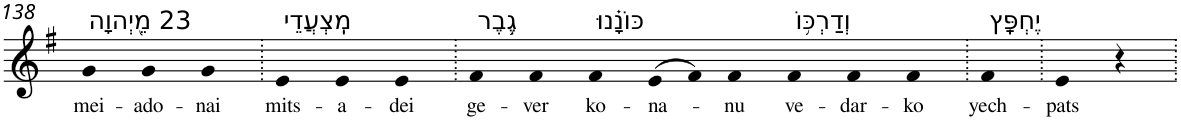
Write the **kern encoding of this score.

**kern	**text
*part1	*part1
*staff1	*staff1
*I"Piano	*
*I'Pno	*
!!LO:PB:g=z
*clefG2	*
*k[f#]	*
*G:	*
=138	=138
!LO:TX:a:t=23 מֵ֭יְהוָה	!
!	!LO:LY:b
4g	mei-
!	!LO:LY:b
4g	-ado-
!	!LO:LY:b
4g	-nai
=139.	=139.
!LO:TX:a:t=מִֽצְעֲדֵי	!
!	!LO:LY:b
4e	mits-
!	!LO:LY:b
4e	-a-
!	!LO:LY:b
4e	-dei
=140.	=140.
!LO:TX:a:t=גֶ֥בֶר	!
!	!LO:LY:b
4f#	ge-
!	!LO:LY:b
4f#	-ver
!LO:TX:a:t=כּוֹנָ֗נוּ	!
!	!LO:LY:b
4f#	ko-
!	!LO:LY:b
(>8e	-na-
8f#)	.
!	!LO:LY:b
4f#	-nu
!LO:TX:a:t=וְדַרְכּ֥וֹ	!
!	!LO:LY:b
4f#	ve-
!	!LO:LY:b
4f#	-dar-
!	!LO:LY:b
4f#	-ko
=141.	=141.
!LO:TX:a:t=יֶחְפָּֽץ	!
!	!LO:LY:b
4f#	yech-
=142.	=142.
!	!LO:LY:b
4e	-pats
4r	.
=.	=.
*-	*-
